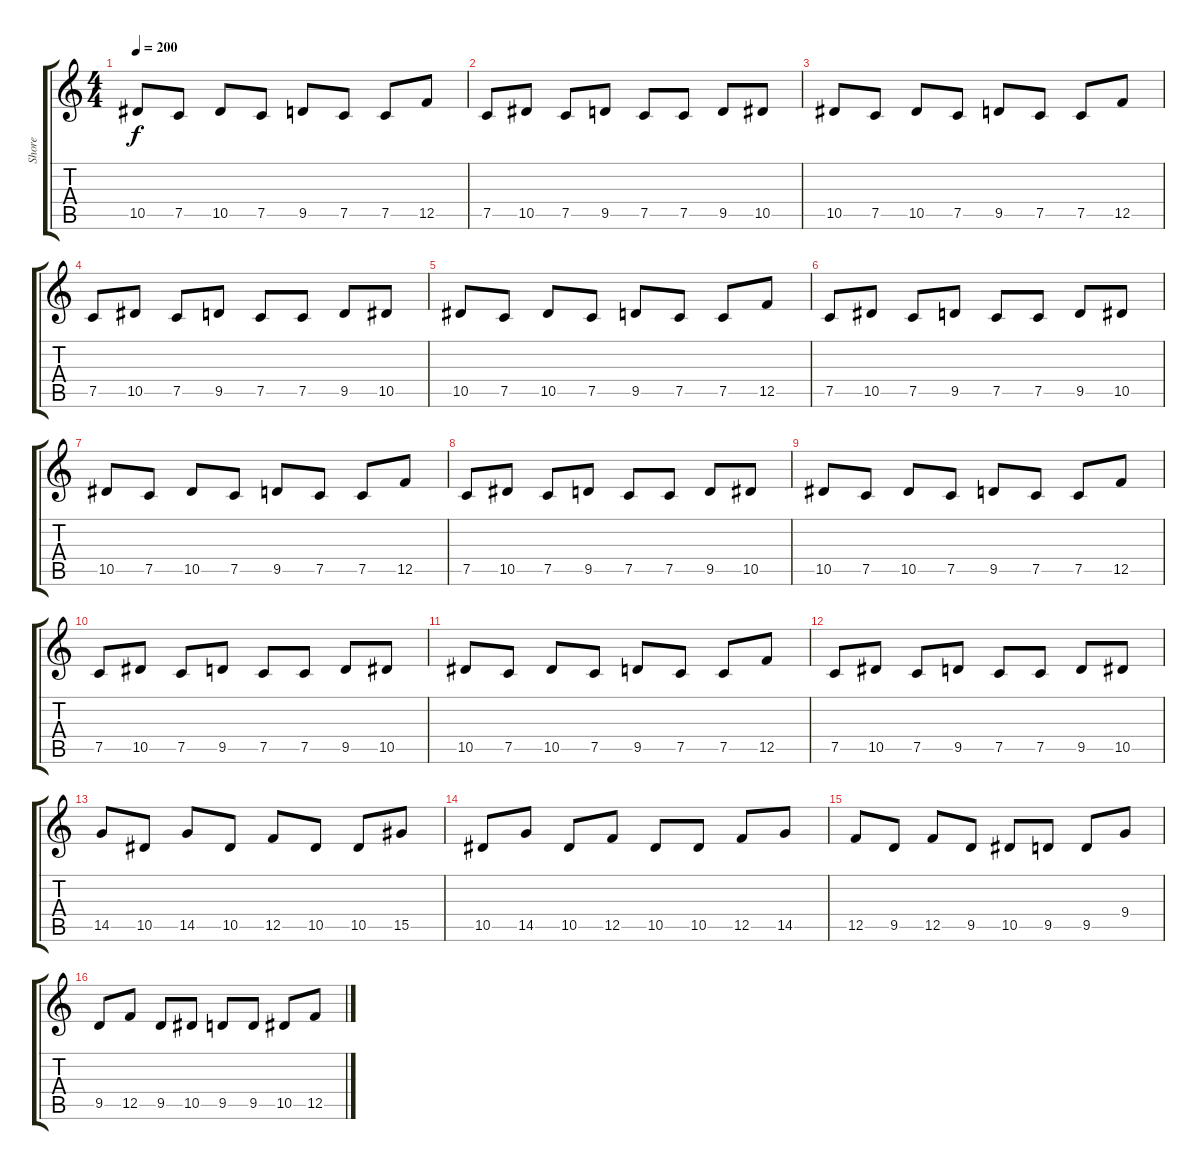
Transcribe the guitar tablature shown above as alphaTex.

\track ("Shore" "Shore") {instrument distortionguitar}
\staff {score tabs}
\tuning (C4 G3 Eb3 Bb2 F2 C2) {hide}
\ts (4 4)
\tempo 200
\clef g2
\ks c
10.5.8{dy f} 7.5.8 10.5.8 7.5.8 9.5.8 7.5.8 7.5.8 12.5.8 |
7.5.8 10.5.8 7.5.8 9.5.8 7.5.8 7.5.8 9.5.8 10.5.8 |
10.5.8 7.5.8 10.5.8 7.5.8 9.5.8 7.5.8 7.5.8 12.5.8 |
7.5.8 10.5.8 7.5.8 9.5.8 7.5.8 7.5.8 9.5.8 10.5.8 |
10.5.8 7.5.8 10.5.8 7.5.8 9.5.8 7.5.8 7.5.8 12.5.8 |
7.5.8 10.5.8 7.5.8 9.5.8 7.5.8 7.5.8 9.5.8 10.5.8 |
10.5.8 7.5.8 10.5.8 7.5.8 9.5.8 7.5.8 7.5.8 12.5.8 |
7.5.8 10.5.8 7.5.8 9.5.8 7.5.8 7.5.8 9.5.8 10.5.8 |
10.5.8 7.5.8 10.5.8 7.5.8 9.5.8 7.5.8 7.5.8 12.5.8 |
7.5.8 10.5.8 7.5.8 9.5.8 7.5.8 7.5.8 9.5.8 10.5.8 |
10.5.8 7.5.8 10.5.8 7.5.8 9.5.8 7.5.8 7.5.8 12.5.8 |
7.5.8 10.5.8 7.5.8 9.5.8 7.5.8 7.5.8 9.5.8 10.5.8 |
14.5.8 10.5.8 14.5.8 10.5.8 12.5.8 10.5.8 10.5.8 15.5.8 |
10.5.8 14.5.8 10.5.8 12.5.8 10.5.8 10.5.8 12.5.8 14.5.8 |
12.5.8 9.5.8 12.5.8 9.5.8 10.5.8 9.5.8 9.5.8 9.4.8 |
9.5.8 12.5.8 9.5.8 10.5.8 9.5.8 9.5.8 10.5.8 12.5.8
